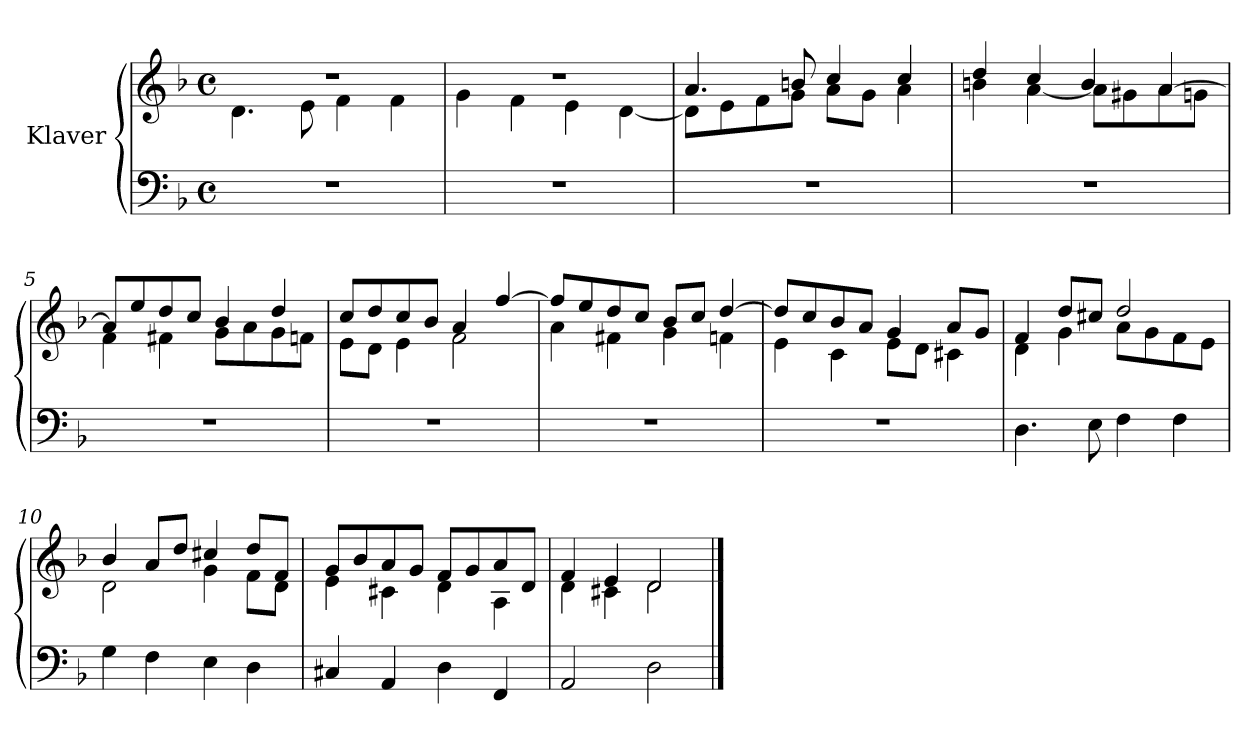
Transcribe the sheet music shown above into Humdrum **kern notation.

**kern	**kern
*part1	*part1
*staff2	*staff1
*I"Klaver	*
*clefF4	*clefG2
*k[b-]	*k[b-]
*M4/4	*M4/4
*met(c)	*met(c)
=1	=1
*	*^
1r	1r	4.d\
.	.	8e\
.	.	4f\
.	.	4f\
=2	=2	=2
1r	1r	4g\
.	.	4f\
.	.	4e\
.	.	[4d\
=3	=3	=3
1r	4.a/	8d\L]
.	.	8e\
.	.	8f\
.	8bn/	8g\J
.	4cc/	8a\L
.	.	8g\J
.	4cc/	4a\
=4	=4	=4
1r	4dd/	4bn\
.	4cc/	[4a\
.	4b/	8a\L]
.	.	8g#X\
.	[4a/	8a\
.	.	8gn\J
=5	=5	=5
1r	8a/L]	4f\
.	8ee/	.
.	8dd/	4f#X\
.	8cc/J	.
.	4b-/	8g\L
.	.	8a\
.	4dd/	8g\
.	.	8fn\J
!!LO:LB:g=z	!!
=6	=6	=6
1r	8cc/L	8e\L
.	8dd/	8d\J
.	8cc/	4e\
.	8b-/J	.
.	4a/	2f\
.	[4ff/	.
=7	=7	=7
1r	8ff/L]	4a\
.	8ee/	.
.	8dd/	4f#X\
.	8cc/J	.
.	8b-/L	4g\
.	8cc/J	.
.	[4dd/	4fn\
=8	=8	=8
1r	8dd/L]	4e\
.	8cc/	.
.	8b-/	4c\
.	8a/J	.
.	4g/	8e\L
.	.	8d\J
.	8a/L	4c#X\
.	8g/J	.
=9	=9	=9
4.D\	4f/	4d\
.	8dd/L	4g\
8E\	8cc#X/J	.
4F\	2dd/	8a\L
.	.	8g\
4F\	.	8f\
.	.	8e\J
=10	=10	=10
4G\	4b-/	2d\
4F\	8a/L	.
.	8dd/J	.
4E\	4cc#X/	4g\
4D\	8dd/L	8f\L
.	8f/J	8d\J
!!LO:LB:g=z	!!
=11	=11	=11
4C#X/	8g/L	4e\
.	8b-/	.
4AA/	8a/	4c#X\
.	8g/J	.
4D\	8f/L	4d\
.	8g/	.
4FF/	8a/	4A\
.	8d/J	.
=12	=12	=12
2AA/	4f/	4d\
.	4e/	4c#X\
2D\	2d/	2d\
*	*v	*v
==	==
*-	*-
